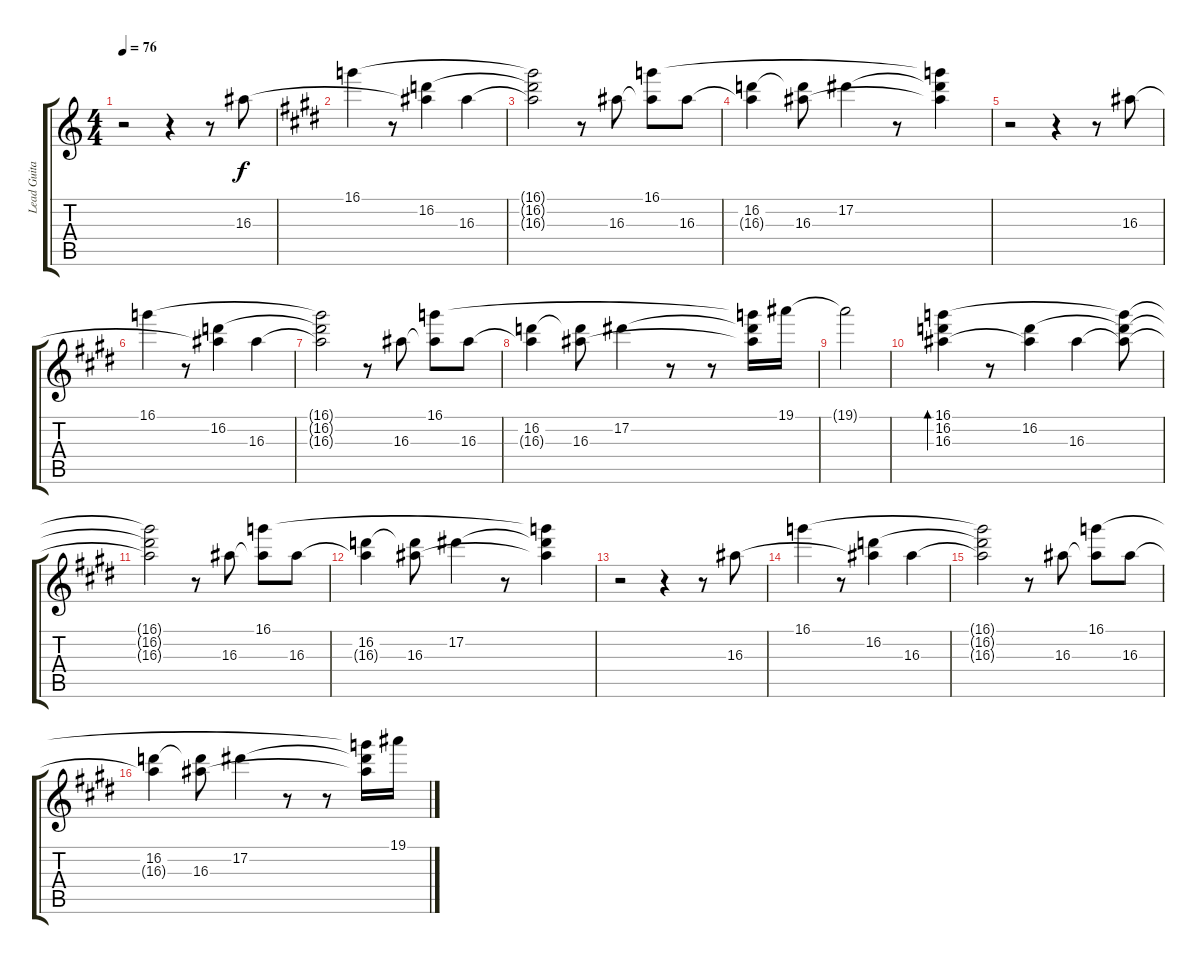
\track ("Lead Guitar (Clean)" "Lead Guita") {instrument electricguitarjazz}
\staff {score tabs}
\tuning (Eb4 Bb3 Gb3 Db3 Ab2 Eb2) {hide}
\ts (4 4)
\tempo 76
\clef g2
\ks c
r.2{dy f instrument electricguitarjazz} r.4 r.8 16.3.8 |
\ks e
16.1.4 r.8 (16.2 16.3{t}).4 16.3.4 |
(16.1{t} 16.2{t} 16.3{t}).2 r.8 16.3.8 (16.1 16.3{t}).8 16.3.8 |
(16.2 16.3{t}).4 (16.2{t} 16.3).8 17.2.4 r.8 (16.1{t} 17.2{t} 16.3{t}).4 |
r.2 r.4 r.8 16.3.8 |
16.1.4 r.8 (16.2 16.3{t}).4 16.3.4 |
(16.1{t} 16.2{t} 16.3{t}).2 r.8 16.3.8 (16.1 16.3{t}).8 16.3.8 |
(16.2 16.3{t}).4 (16.2{t} 16.3).8 17.2.4 r.8 r.8 (16.1{t} 17.2{t} 16.3{t}).16 19.1.16 |
19.1{t}.2 |
(16.1 16.2 16.3).4{bd 240} r.8 (16.2 16.3{t}).4 16.3.4 (16.1{t} 16.2{t} 16.3{t}).8 |
(16.1{t} 16.2{t} 16.3{t}).2 r.8 16.3.8 (16.1 16.3{t}).8 16.3.8 |
(16.2 16.3{t}).4 (16.2{t} 16.3).8 17.2.4 r.8 (16.1{t} 17.2{t} 16.3{t}).4 |
r.2 r.4 r.8 16.3.8 |
16.1.4 r.8 (16.2 16.3{t}).4 16.3.4 |
(16.1{t} 16.2{t} 16.3{t}).2 r.8 16.3.8 (16.1 16.3{t}).8 16.3.8 |
(16.2 16.3{t}).4 (16.2{t} 16.3).8 17.2.4 r.8 r.8 (16.1{t} 17.2{t} 16.3{t}).16 19.1.16
